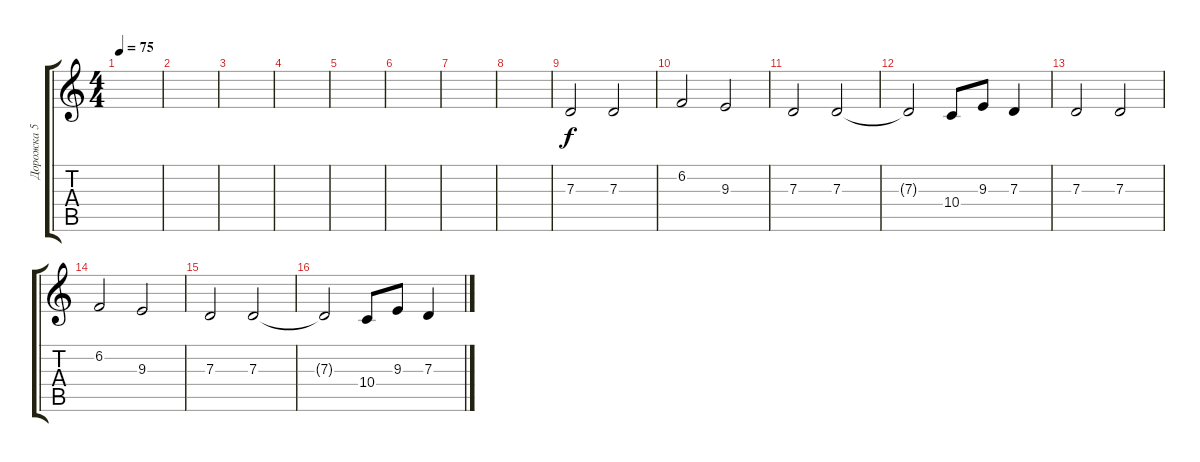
\track ("Дорожка 5" "Дорожка 5") {instrument koto}
\staff {score tabs}
\tuning (E4 B3 G3 D3 A2 E2) {hide}
\ts (4 4)
\tempo 75
\clef g2
\ks c
|
|
|
|
|
|
|
|
7.3.2 7.3.2 |
6.2.2 9.3.2 |
7.3.2 7.3.2 |
7.3{t}.2 10.4.8 9.3.8 7.3.4 |
7.3.2 7.3.2 |
6.2.2 9.3.2 |
7.3.2 7.3.2 |
7.3{t}.2 10.4.8 9.3.8 7.3.4
